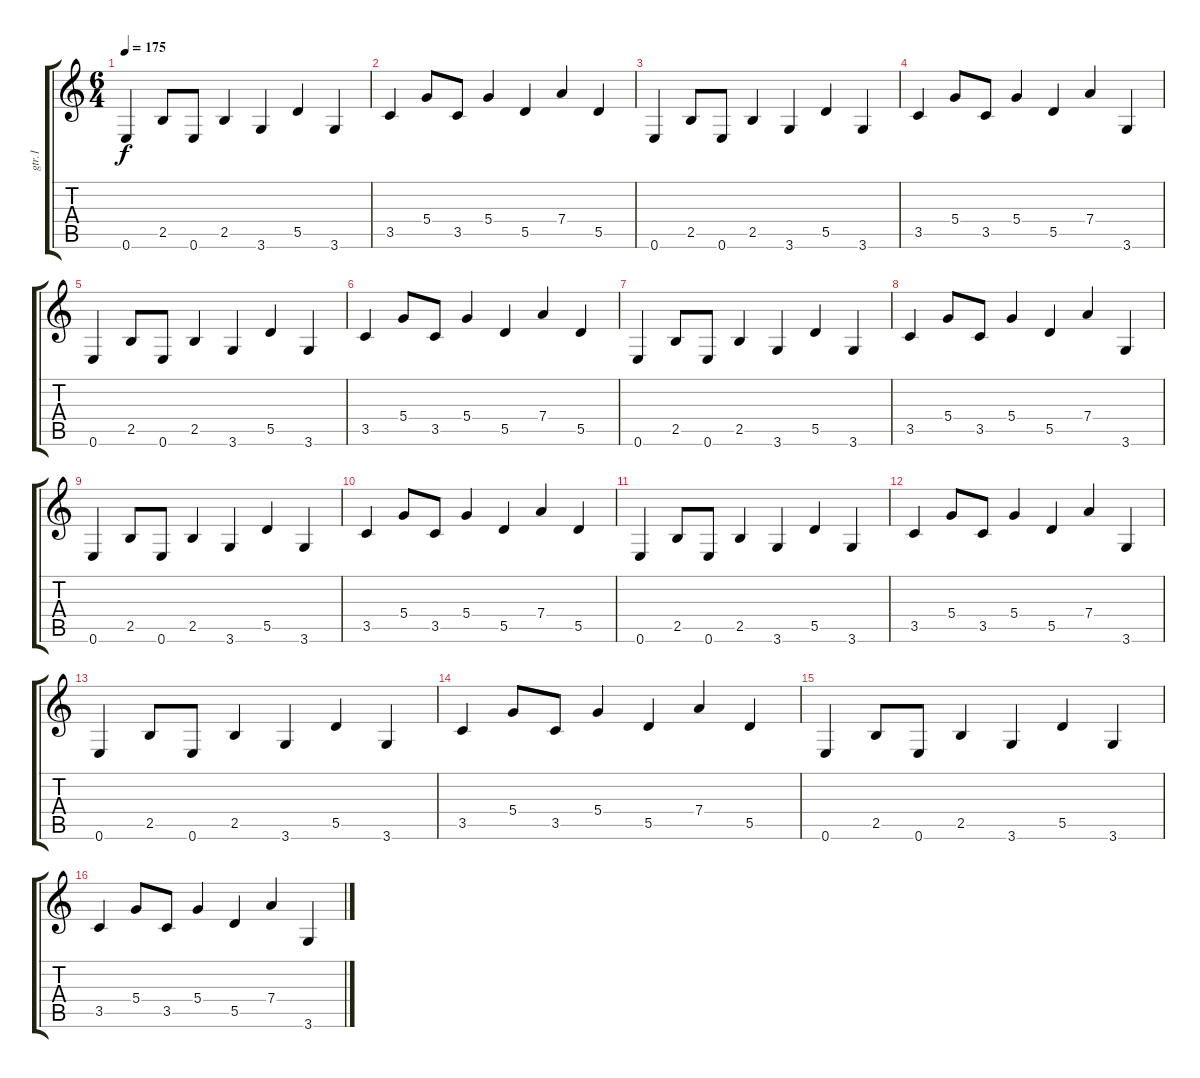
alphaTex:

\track ("gtr.1" "gtr.1") {instrument acousticguitarsteel}
\staff {score tabs}
\tuning (E4 B3 G3 D3 A2 E2) {hide}
\ts (6 4)
\tempo 175
\clef g2
\ks c
0.6.4{dy f instrument acousticguitarsteel} 2.5.8 0.6.8 2.5.4 3.6.4 5.5.4 3.6.4 |
3.5.4 5.4.8 3.5.8 5.4.4 5.5.4 7.4.4 5.5.4 |
0.6.4 2.5.8 0.6.8 2.5.4 3.6.4 5.5.4 3.6.4 |
3.5.4 5.4.8 3.5.8 5.4.4 5.5.4 7.4.4 3.6.4 |
0.6.4 2.5.8 0.6.8 2.5.4 3.6.4 5.5.4 3.6.4 |
3.5.4 5.4.8 3.5.8 5.4.4 5.5.4 7.4.4 5.5.4 |
0.6.4 2.5.8 0.6.8 2.5.4 3.6.4 5.5.4 3.6.4 |
3.5.4 5.4.8 3.5.8 5.4.4 5.5.4 7.4.4 3.6.4 |
0.6.4 2.5.8 0.6.8 2.5.4 3.6.4 5.5.4 3.6.4 |
3.5.4 5.4.8 3.5.8 5.4.4 5.5.4 7.4.4 5.5.4 |
0.6.4 2.5.8 0.6.8 2.5.4 3.6.4 5.5.4 3.6.4 |
3.5.4 5.4.8 3.5.8 5.4.4 5.5.4 7.4.4 3.6.4 |
0.6.4 2.5.8 0.6.8 2.5.4 3.6.4 5.5.4 3.6.4 |
3.5.4 5.4.8 3.5.8 5.4.4 5.5.4 7.4.4 5.5.4 |
0.6.4 2.5.8 0.6.8 2.5.4 3.6.4 5.5.4 3.6.4 |
3.5.4 5.4.8 3.5.8 5.4.4 5.5.4 7.4.4 3.6.4
